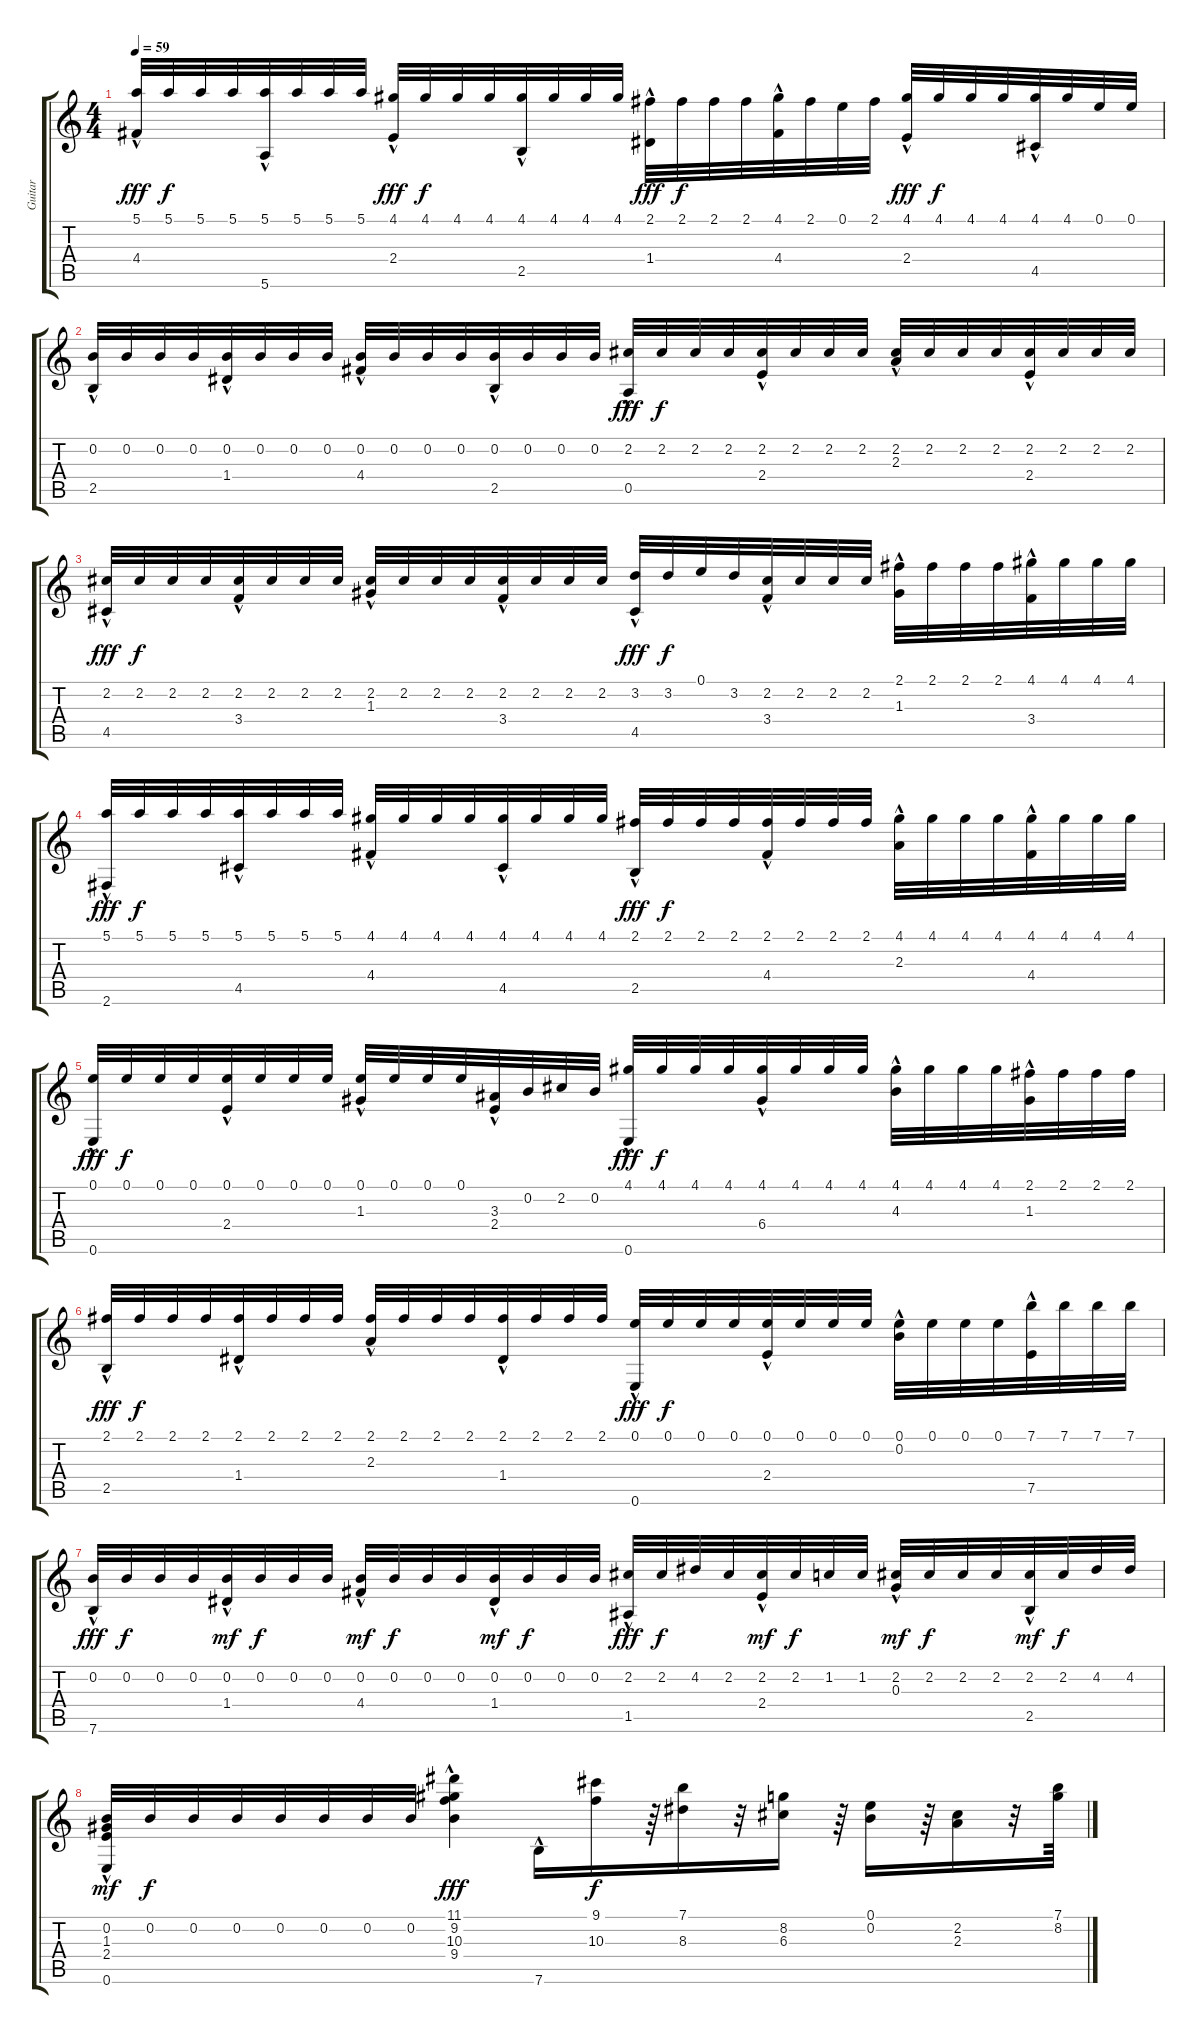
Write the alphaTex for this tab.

\track ("Guitar" "Guitar") {instrument acousticguitarnylon}
\staff {score tabs}
\tuning (E4 B3 G3 D3 A2 E2) {hide}
\ts (4 4)
\tempo 59
\clef g2
\ks c
(5.1 4.4{hac}).32{dy fff} 5.1.32{dy f} 5.1.32 5.1.32 (5.1 5.6{hac}).32 5.1.32 5.1.32 5.1.32 (4.1 2.4{hac}).32{dy fff} 4.1.32{dy f} 4.1.32 4.1.32 (4.1 2.5{hac}).32 4.1.32 4.1.32 4.1.32 (2.1 1.4{hac}).32{dy fff} 2.1.32{dy f} 2.1.32 2.1.32 (4.1 4.4{hac}).32 2.1.32 0.1.32 2.1.32 (4.1 2.4{hac}).32{dy fff} 4.1.32{dy f} 4.1.32 4.1.32 (4.1 4.5{hac}).32 4.1.32 0.1.32 0.1.32 |
(0.2 2.5{hac}).32 0.2.32 0.2.32 0.2.32 (0.2 1.4{hac}).32 0.2.32 0.2.32 0.2.32 (0.2 4.4{hac}).32 0.2.32 0.2.32 0.2.32 (0.2 2.5{hac}).32 0.2.32 0.2.32 0.2.32 (2.2 0.5{hac}).32{dy fff} 2.2.32{dy f} 2.2.32 2.2.32 (2.2 2.4{hac}).32 2.2.32 2.2.32 2.2.32 (2.2 2.3{hac}).32 2.2.32 2.2.32 2.2.32 (2.2 2.4{hac}).32 2.2.32 2.2.32 2.2.32 |
(2.2 4.5{hac}).32{dy fff} 2.2.32{dy f} 2.2.32 2.2.32 (2.2 3.4{hac}).32 2.2.32 2.2.32 2.2.32 (2.2 1.3{hac}).32 2.2.32 2.2.32 2.2.32 (2.2 3.4{hac}).32 2.2.32 2.2.32 2.2.32 (3.2 4.5{hac}).32{dy fff} 3.2.32{dy f} 0.1.32 3.2.32 (2.2 3.4{hac}).32 2.2.32 2.2.32 2.2.32 (2.1 1.3{hac}).32 2.1.32 2.1.32 2.1.32 (4.1 3.4{hac}).32 4.1.32 4.1.32 4.1.32 |
(5.1 2.6{hac}).32{dy fff} 5.1.32{dy f} 5.1.32 5.1.32 (5.1 4.5{hac}).32 5.1.32 5.1.32 5.1.32 (4.1 4.4{hac}).32 4.1.32 4.1.32 4.1.32 (4.1 4.5{hac}).32 4.1.32 4.1.32 4.1.32 (2.1 2.5{hac}).32{dy fff} 2.1.32{dy f} 2.1.32 2.1.32 (2.1 4.4{hac}).32 2.1.32 2.1.32 2.1.32 (4.1 2.3{hac}).32 4.1.32 4.1.32 4.1.32 (4.1 4.4{hac}).32 4.1.32 4.1.32 4.1.32 |
(0.1 0.6{hac}).32{dy fff} 0.1.32{dy f} 0.1.32 0.1.32 (0.1 2.4{hac}).32 0.1.32 0.1.32 0.1.32 (0.1 1.3{hac}).32 0.1.32 0.1.32 0.1.32 (3.3 2.4{hac}).32 0.2.32 2.2.32 0.2.32 (4.1 0.6{hac}).32{dy fff} 4.1.32{dy f} 4.1.32 4.1.32 (4.1 6.4{hac}).32 4.1.32 4.1.32 4.1.32 (4.1 4.3{hac}).32 4.1.32 4.1.32 4.1.32 (2.1 1.3{hac}).32 2.1.32 2.1.32 2.1.32 |
(2.1 2.5{hac}).32{dy fff} 2.1.32{dy f} 2.1.32 2.1.32 (2.1 1.4{hac}).32 2.1.32 2.1.32 2.1.32 (2.1 2.3{hac}).32 2.1.32 2.1.32 2.1.32 (2.1 1.4{hac}).32 2.1.32 2.1.32 2.1.32 (0.1 0.6{hac}).32{dy fff} 0.1.32{dy f} 0.1.32 0.1.32 (0.1 2.4{hac}).32 0.1.32 0.1.32 0.1.32 (0.1 0.2{hac}).32 0.1.32 0.1.32 0.1.32 (7.1 7.5{hac}).32 7.1.32 7.1.32 7.1.32 |
(0.2 7.6{hac}).32{dy fff} 0.2.32{dy f} 0.2.32 0.2.32 (0.2 1.4{hac}).32{dy mf} 0.2.32{dy f} 0.2.32 0.2.32 (0.2 4.4{hac}).32{dy mf} 0.2.32{dy f} 0.2.32 0.2.32 (0.2 1.4{hac}).32{dy mf} 0.2.32{dy f} 0.2.32 0.2.32 (2.2 1.5{hac}).32{dy fff} 2.2.32{dy f} 4.2.32 2.2.32 (2.2 2.4{hac}).32{dy mf} 2.2.32{dy f} 1.2.32 1.2.32 (2.2 0.3{hac}).32{dy mf} 2.2.32{dy f} 2.2.32 2.2.32 (2.2 2.5{hac}).32{dy mf} 2.2.32{dy f} 4.2.32 4.2.32 |
(0.2 1.3{hac} 2.4{hac} 0.6{hac}).32{dy mf} 0.2.32{dy f} 0.2.32 0.2.32 0.2.32 0.2.32 0.2.32 0.2.32 (11.1 9.2{hac} 10.3{hac} 9.4{hac}).4{dy fff} 7.6{hac}.16 (9.1 10.3).16{dy f} r.64 (7.1 8.3).16 r.32 (8.2 6.3).16 r.64 (0.1 0.2).16 r.64 (2.2 2.3).16 r.32 (7.1 8.2).64
